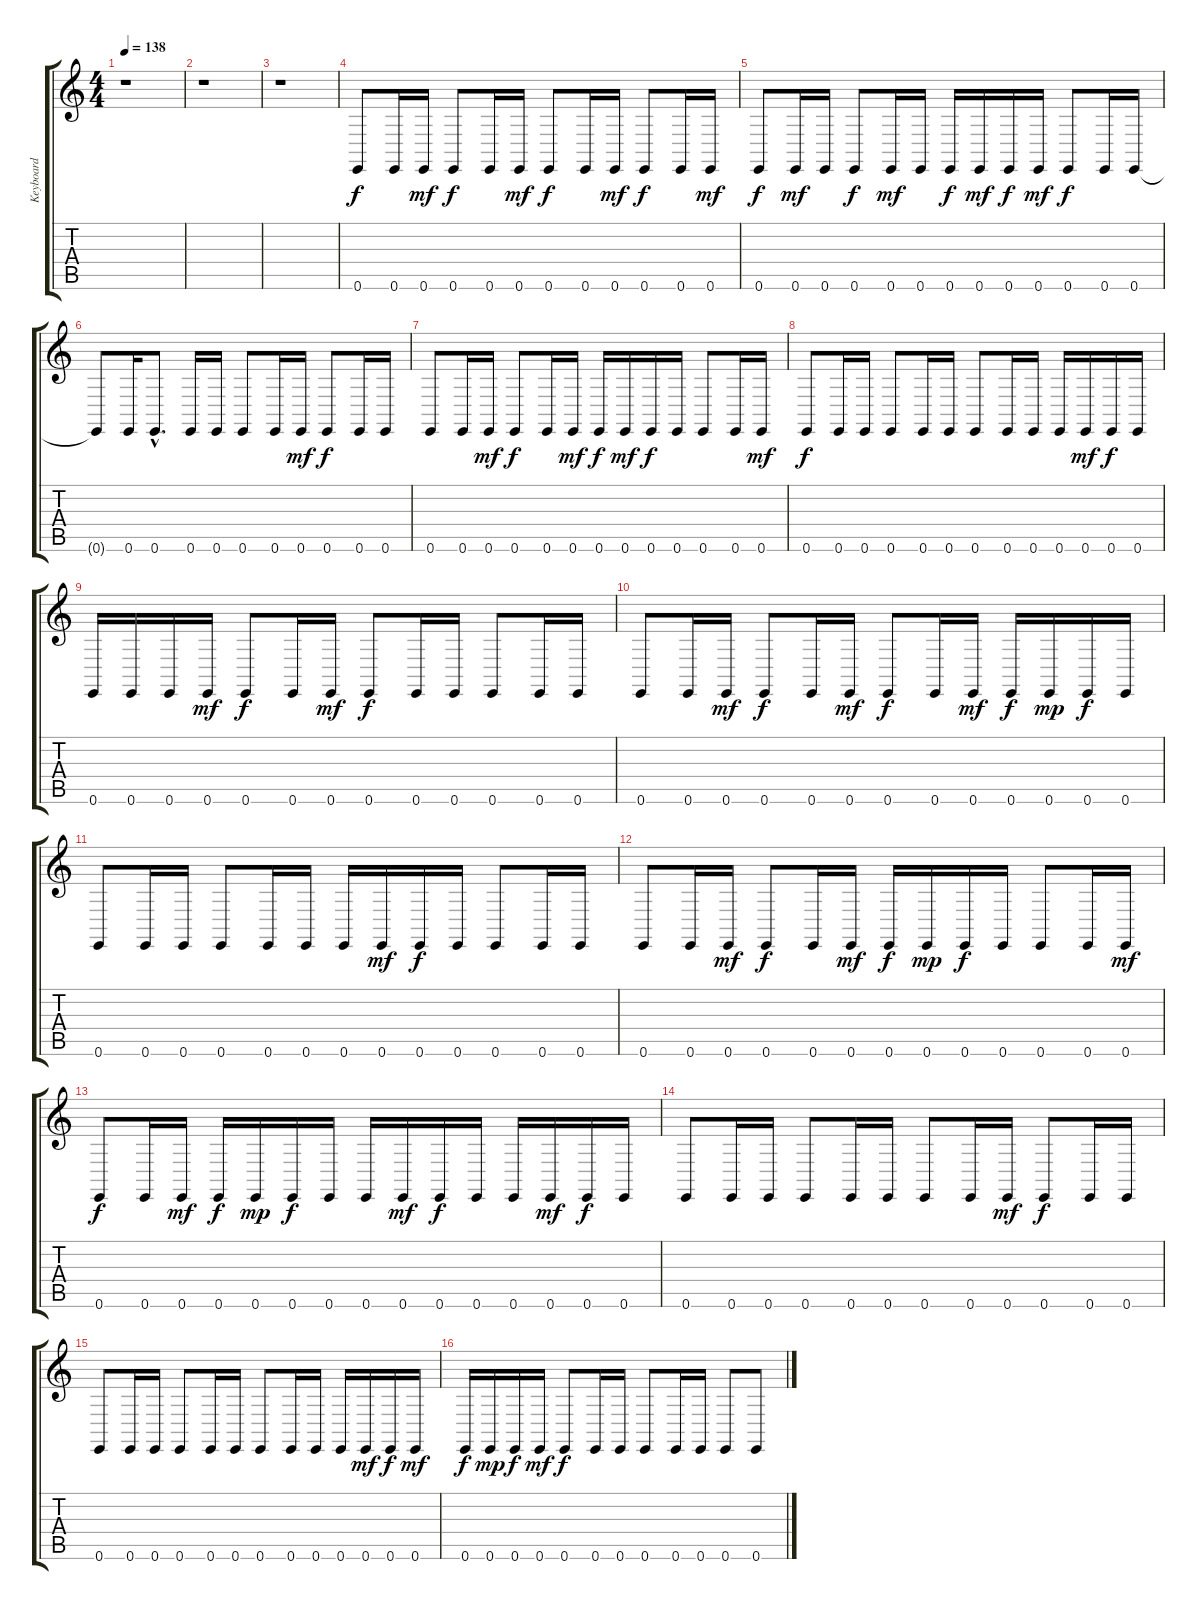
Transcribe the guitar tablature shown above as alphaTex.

\track ("Keyboard" "Keyboard") {instrument pad3polysynth}
\staff {score tabs}
\tuning (E4 B3 G3 D3 A2 E2) {hide}
\ts (4 4)
\tempo 138
\clef g2
\ks c
r.1{dy mf} |
r.1 |
r.1 |
0.6.8{dy f} 0.6.16 0.6.16{dy mf} 0.6.8{dy f} 0.6.16 0.6.16{dy mf} 0.6.8{dy f} 0.6.16 0.6.16{dy mf} 0.6.8{dy f} 0.6.16 0.6.16{dy mf} |
0.6.8{dy f} 0.6.16{dy mf} 0.6.16 0.6.8{dy f} 0.6.16{dy mf} 0.6.16 0.6.16{dy f} 0.6.16{dy mf} 0.6.16{dy f} 0.6.16{dy mf} 0.6.8{dy f} 0.6.16 0.6.16 |
0.6{t}.8 0.6.16 0.6{hac}.8{d} 0.6.16 0.6.16 0.6.8 0.6.16 0.6.16{dy mf} 0.6.8{dy f} 0.6.16 0.6.16 |
0.6.8 0.6.16 0.6.16{dy mf} 0.6.8{dy f} 0.6.16 0.6.16{dy mf} 0.6.16{dy f} 0.6.16{dy mf} 0.6.16{dy f} 0.6.16 0.6.8 0.6.16 0.6.16{dy mf} |
0.6.8{dy f} 0.6.16 0.6.16 0.6.8 0.6.16 0.6.16 0.6.8 0.6.16 0.6.16 0.6.16 0.6.16{dy mf} 0.6.16{dy f} 0.6.16 |
0.6.16 0.6.16 0.6.16 0.6.16{dy mf} 0.6.8{dy f} 0.6.16 0.6.16{dy mf} 0.6.8{dy f} 0.6.16 0.6.16 0.6.8 0.6.16 0.6.16 |
0.6.8 0.6.16 0.6.16{dy mf} 0.6.8{dy f} 0.6.16 0.6.16{dy mf} 0.6.8{dy f} 0.6.16 0.6.16{dy mf} 0.6.16{dy f} 0.6.16{dy mp} 0.6.16{dy f} 0.6.16 |
0.6.8 0.6.16 0.6.16 0.6.8 0.6.16 0.6.16 0.6.16 0.6.16{dy mf} 0.6.16{dy f} 0.6.16 0.6.8 0.6.16 0.6.16 |
0.6.8 0.6.16 0.6.16{dy mf} 0.6.8{dy f} 0.6.16 0.6.16{dy mf} 0.6.16{dy f} 0.6.16{dy mp} 0.6.16{dy f} 0.6.16 0.6.8 0.6.16 0.6.16{dy mf} |
0.6.8{dy f} 0.6.16 0.6.16{dy mf} 0.6.16{dy f} 0.6.16{dy mp} 0.6.16{dy f} 0.6.16 0.6.16 0.6.16{dy mf} 0.6.16{dy f} 0.6.16 0.6.16 0.6.16{dy mf} 0.6.16{dy f} 0.6.16 |
0.6.8 0.6.16 0.6.16 0.6.8 0.6.16 0.6.16 0.6.8 0.6.16 0.6.16{dy mf} 0.6.8{dy f} 0.6.16 0.6.16 |
0.6.8 0.6.16 0.6.16 0.6.8 0.6.16 0.6.16 0.6.8 0.6.16 0.6.16 0.6.16 0.6.16{dy mf} 0.6.16{dy f} 0.6.16{dy mf} |
0.6.16{dy f} 0.6.16{dy mp} 0.6.16{dy f} 0.6.16{dy mf} 0.6.8{dy f} 0.6.16 0.6.16 0.6.8 0.6.16 0.6.16 0.6.8 0.6.8
